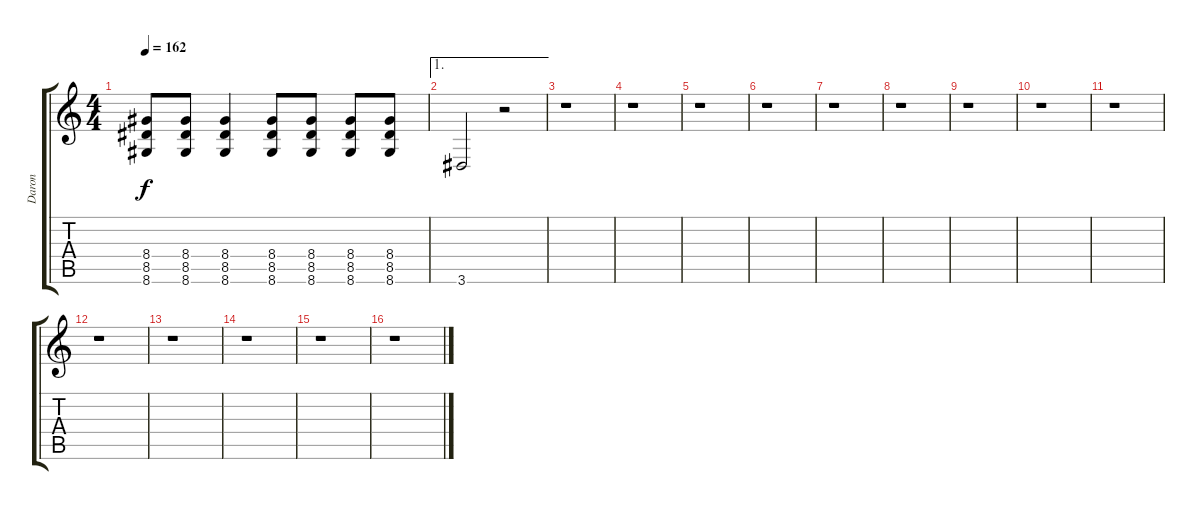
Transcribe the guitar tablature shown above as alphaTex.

\track ("Daron" "Daron") {instrument distortionguitar}
\staff {score tabs}
\tuning (D4 A3 F3 C3 G2 C2) {hide}
\ts (4 4)
\tempo 162
\clef g2
\ks c
(8.4{t} 8.5{t} 8.6{t}).8{dy f} (8.4 8.5 8.6).8 (8.4 8.5 8.6).4 (8.4 8.5 8.6).8 (8.4 8.5 8.6).8 (8.4 8.5 8.6).8 (8.4 8.5 8.6).8 |
\ae 1
3.6.2 r.2 |
r.1 |
r.1 |
r.1 |
r.1 |
r.1 |
r.1 |
r.1 |
r.1 |
r.1 |
r.1 |
r.1 |
r.1 |
r.1 |
r.1
